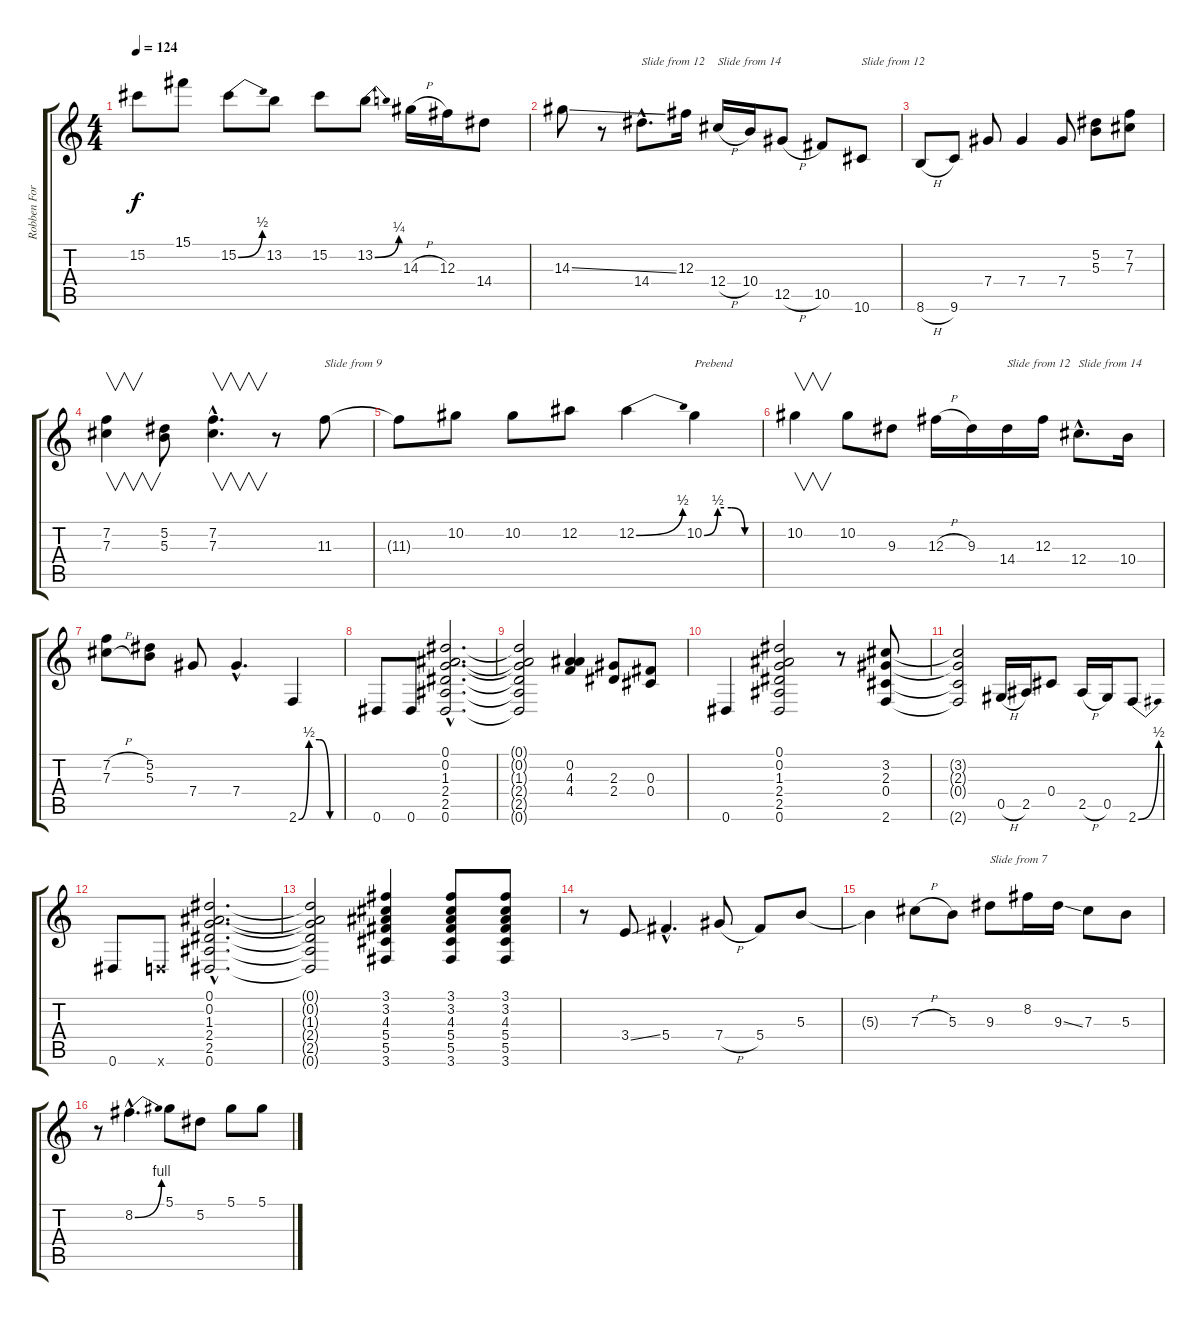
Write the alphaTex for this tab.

\track ("Robben Ford" "Robben For") {instrument overdrivenguitar}
\staff {score tabs}
\tuning (Eb4 Bb3 Gb3 Db3 Ab2 Eb2) {hide}
\ts (4 4)
\tempo 124
\clef g2
\ks c
15.2{t}.8{dy f} 15.1.8 15.2{be (bend 0 0 60 2)}.8 13.2.8 15.2.8 13.2{be (bend 0 0 60 1)}.8 14.3{h}.16 12.3.16 14.4.8 |
14.3{ss}.8 r.8 14.4{hac}.8{d txt "Slide from 12"} 12.3.16 12.4{h}.16{txt "Slide from 14"} 10.4.16 12.5{h}.8 10.5.8 10.6.8{txt "Slide from 12"} |
8.6{h}.8 9.6.8 7.4.8 7.4.4 7.4.8 (5.2 5.3).8 (7.2 7.3).8 |
(7.2 7.3).4{v} (5.2 5.3).8 (7.2{hac} 7.3{hac}).4{v d} r.8 11.3.8{txt "Slide from 9"} |
11.3{t}.8 10.2.8 10.2.8 12.2.8 12.2{be (bend 0 0 60 2)}.4 10.2{be (custom 0 0 15 2 30 2 45 0 60 0)}.4{txt "Prebend"} |
10.2.4{v} 10.2.8 9.3.8 12.3{h}.16 9.3.16 14.4.16{txt "Slide from 12"} 12.3.16 12.4{hac}.8{d txt "Slide from 14"} 10.4.16 |
(7.2{h} 7.3{h}).8 (5.2 5.3).8 7.4.8 7.4{hac}.4{d} 2.6{be (custom 0 0 15 2 30 2 45 0 60 0)}.4 |
0.6.8 0.6.8 (0.1{hac} 0.2{hac} 1.3{hac} 2.4{hac} 2.5{hac} 0.6{hac}).2{d} |
(0.1{t} 0.2{t} 1.3{t} 2.4{t} 2.5{t} 0.6{t}).2 (0.2 4.3 4.4).4 (2.3 2.4).8 (0.3 0.4).8 |
0.6.4 (0.1 0.2 1.3 2.4 2.5 0.6).2 r.8 (3.2 2.3 0.4 2.6).8 |
(3.2{t} 2.3{t} 0.4{t} 2.6{t}).2 0.5{h}.16 2.5.16 0.4.8 2.5{h}.16 0.5.16 2.6{be (bend 0 0 60 2)}.8 |
0.6.8 -1.6{x}.8 (0.1{hac} 0.2{hac} 1.3{hac} 2.4{hac} 2.5{hac} 0.6{hac}).2{d} |
(0.1{t} 0.2{t} 1.3{t} 2.4{t} 2.5{t} 0.6{t}).2 (3.1 3.2 4.3 5.4 5.5 3.6).4 (3.1 3.2 4.3 5.4 5.5 3.6).8 (3.1 3.2 4.3 5.4 5.5 3.6).8 |
r.8 3.4{ss}.8 5.4{hac}.4{d} 7.4{h}.8 5.4.8 5.3.8 |
5.3{t}.4 7.3{h}.8 5.3.8 9.3.8{txt "Slide from 7"} 8.2.16 9.3{ss}.16 7.3.8 5.3.8 |
r.8 8.2{be (bend 0 0 60 4) hac}.4{d} 5.1.8 5.2.8 5.1.8 5.1.8
